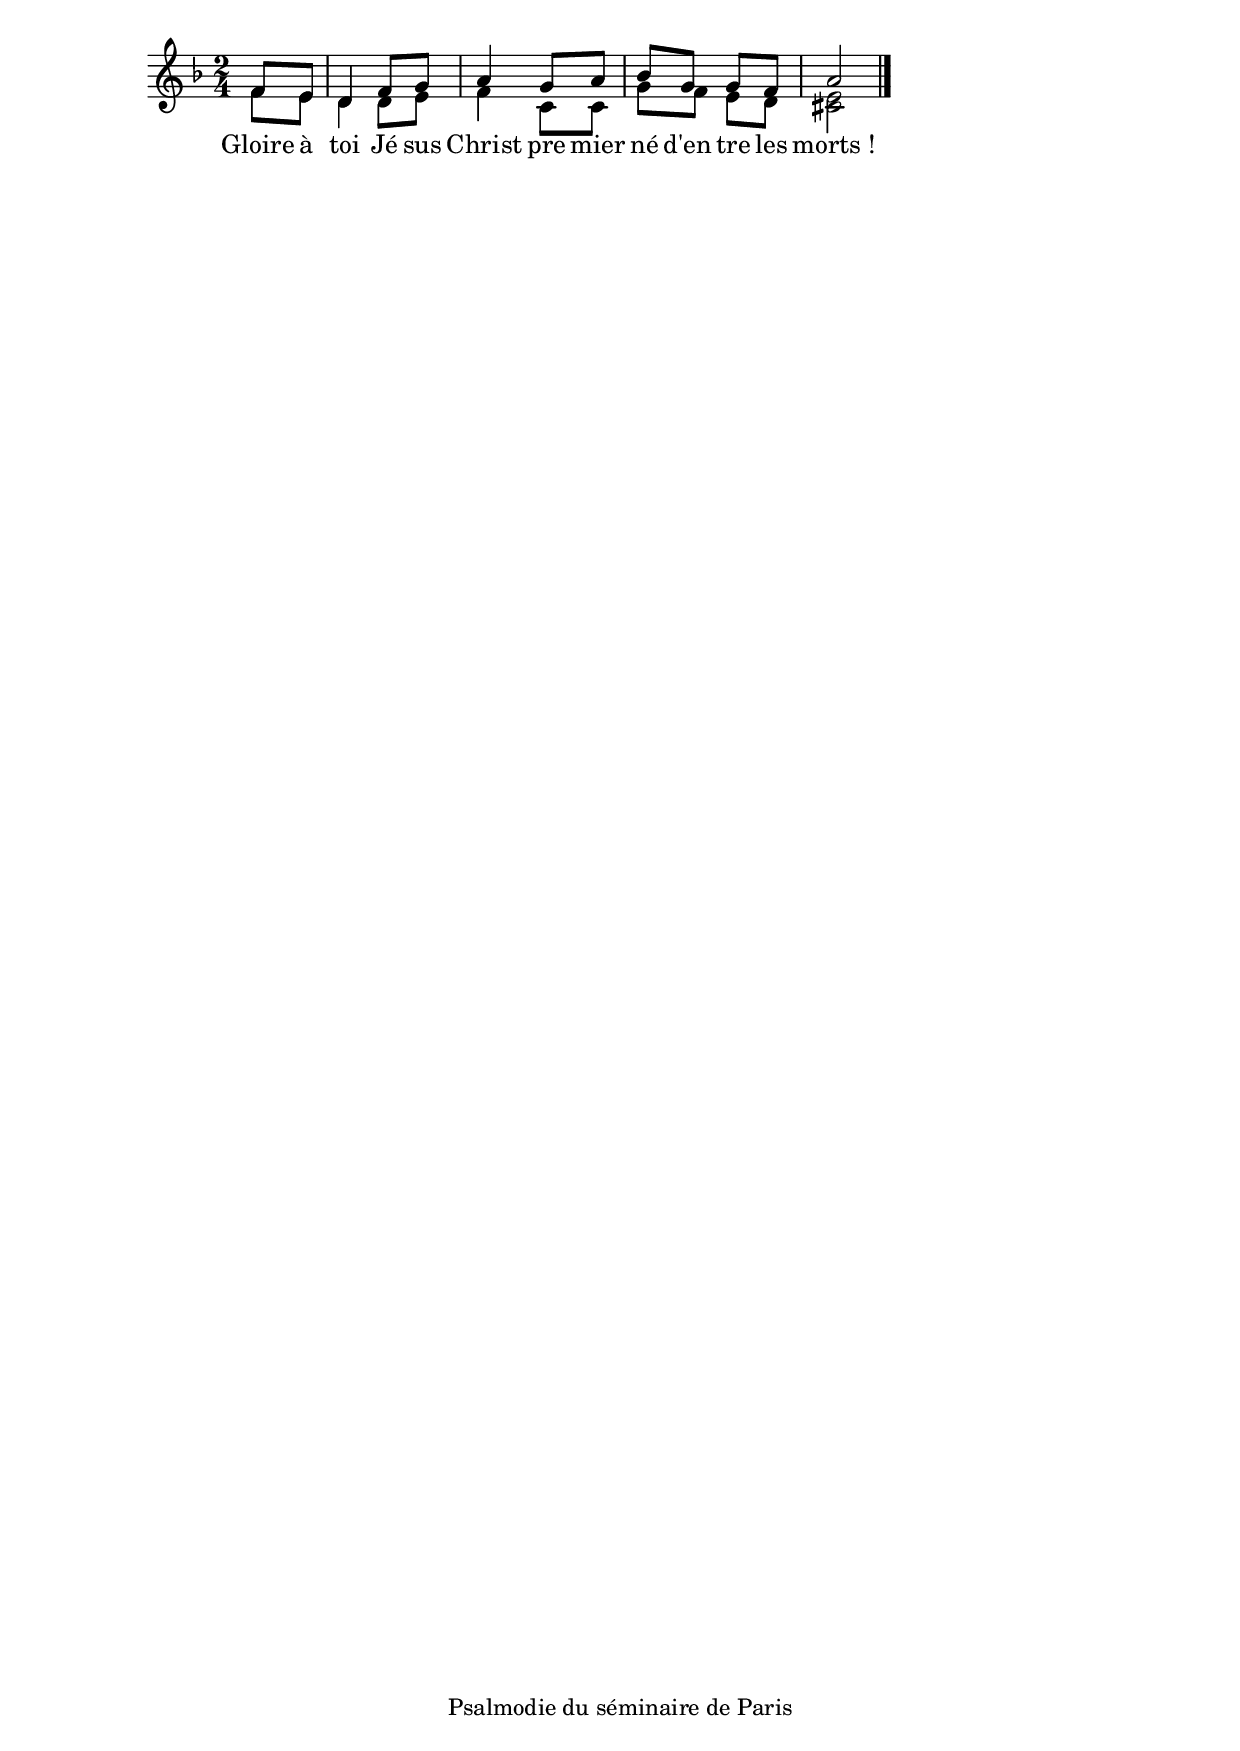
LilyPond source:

\version "2.20.0"
\language "italiano"

\header {
  %title = "Cantique du Nouveau Testament 6"
  %tagline = ##f
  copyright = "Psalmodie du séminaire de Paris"
}

armure = { \key fa \major \time 2/4 \partial 4 }

Soprane   = \relative { fa'8 mi re4 fa8 sol la4 sol8 la sib sol sol fa la2 \bar "|." }
Alto      = \relative { fa'8 mi re4 re8 mi fa4 do8 do sol' fa mi re <mi dod>2 \bar "|." }

Refrain =
\lyricmode { Gloire à toi Jé sus Christ pre mier né d'en tre les "morts !" }

\score {
  \new ChoirStaff <<
  \new Staff <<
  \armure
  \new Voice = "Sop"  { \voiceOne  \Soprane }
  \new Voice = "Alto" { \voiceTwo \Alto }
  \new Lyrics \lyricsto "Sop" { \Refrain   }
  >>
  >>
}